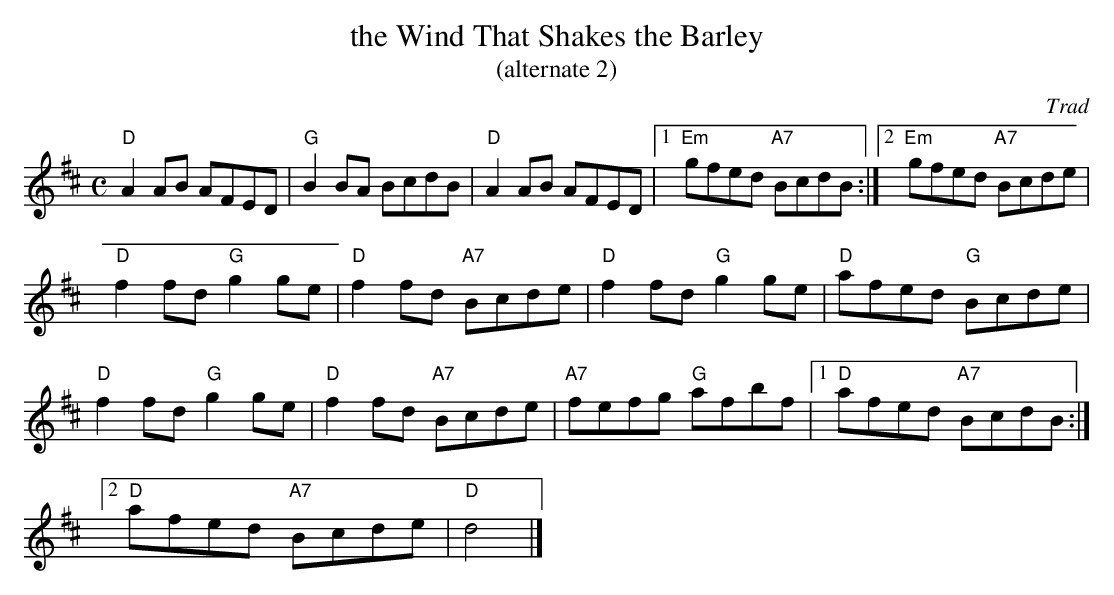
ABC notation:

X:1
T: the Wind That Shakes the Barley
T: (alternate 2)
O: Trad
M: C
K: D
   "D"A2AB AFED | "G"B2BA BcdB | "D"A2AB AFED |1 "Em"gfed "A7"BcdB :|2 "Em"gfed "A7"Bcde |
   "D"f2fd "G"g2ge | "D"f2fd "A7"Bcde | "D"f2fd "G"g2ge | "D"afed "G"Bcde |
   "D"f2fd "G"g2ge | "D"f2fd "A7"Bcde | "A7"fefg "G"afbf |1 "D"afed "A7"BcdB :|2
"D"afed "A7"Bcde | "D"d4  |]
